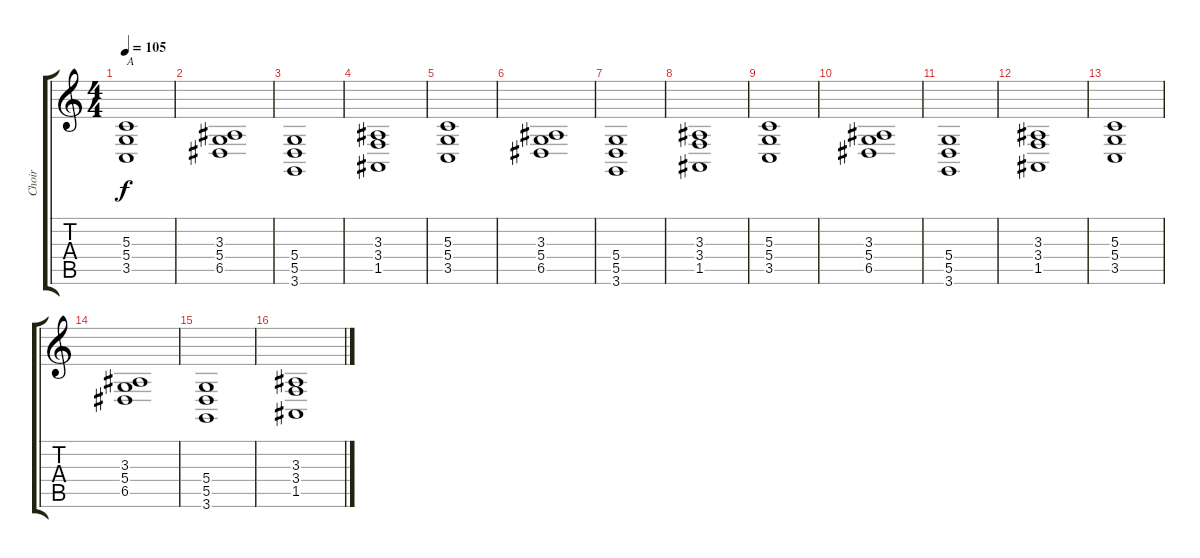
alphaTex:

\track ("Choir" "Choir") {instrument choiraahs}
\staff {score tabs}
\tuning (E4 B3 G3 D3 A2 E2) {hide}
\ts (4 4)
\tempo 105
\clef g2
\ks c
(5.3 5.4 3.5).1{txt "A" dy f} |
(3.3 5.4 6.5).1 |
(5.4 5.5 3.6).1 |
(3.3 3.4 1.5).1 |
(5.3 5.4 3.5).1 |
(3.3 5.4 6.5).1 |
(5.4 5.5 3.6).1 |
(3.3 3.4 1.5).1 |
(5.3 5.4 3.5).1 |
(3.3 5.4 6.5).1 |
(5.4 5.5 3.6).1 |
(3.3 3.4 1.5).1 |
(5.3 5.4 3.5).1 |
(3.3 5.4 6.5).1 |
(5.4 5.5 3.6).1 |
(3.3 3.4 1.5).1
